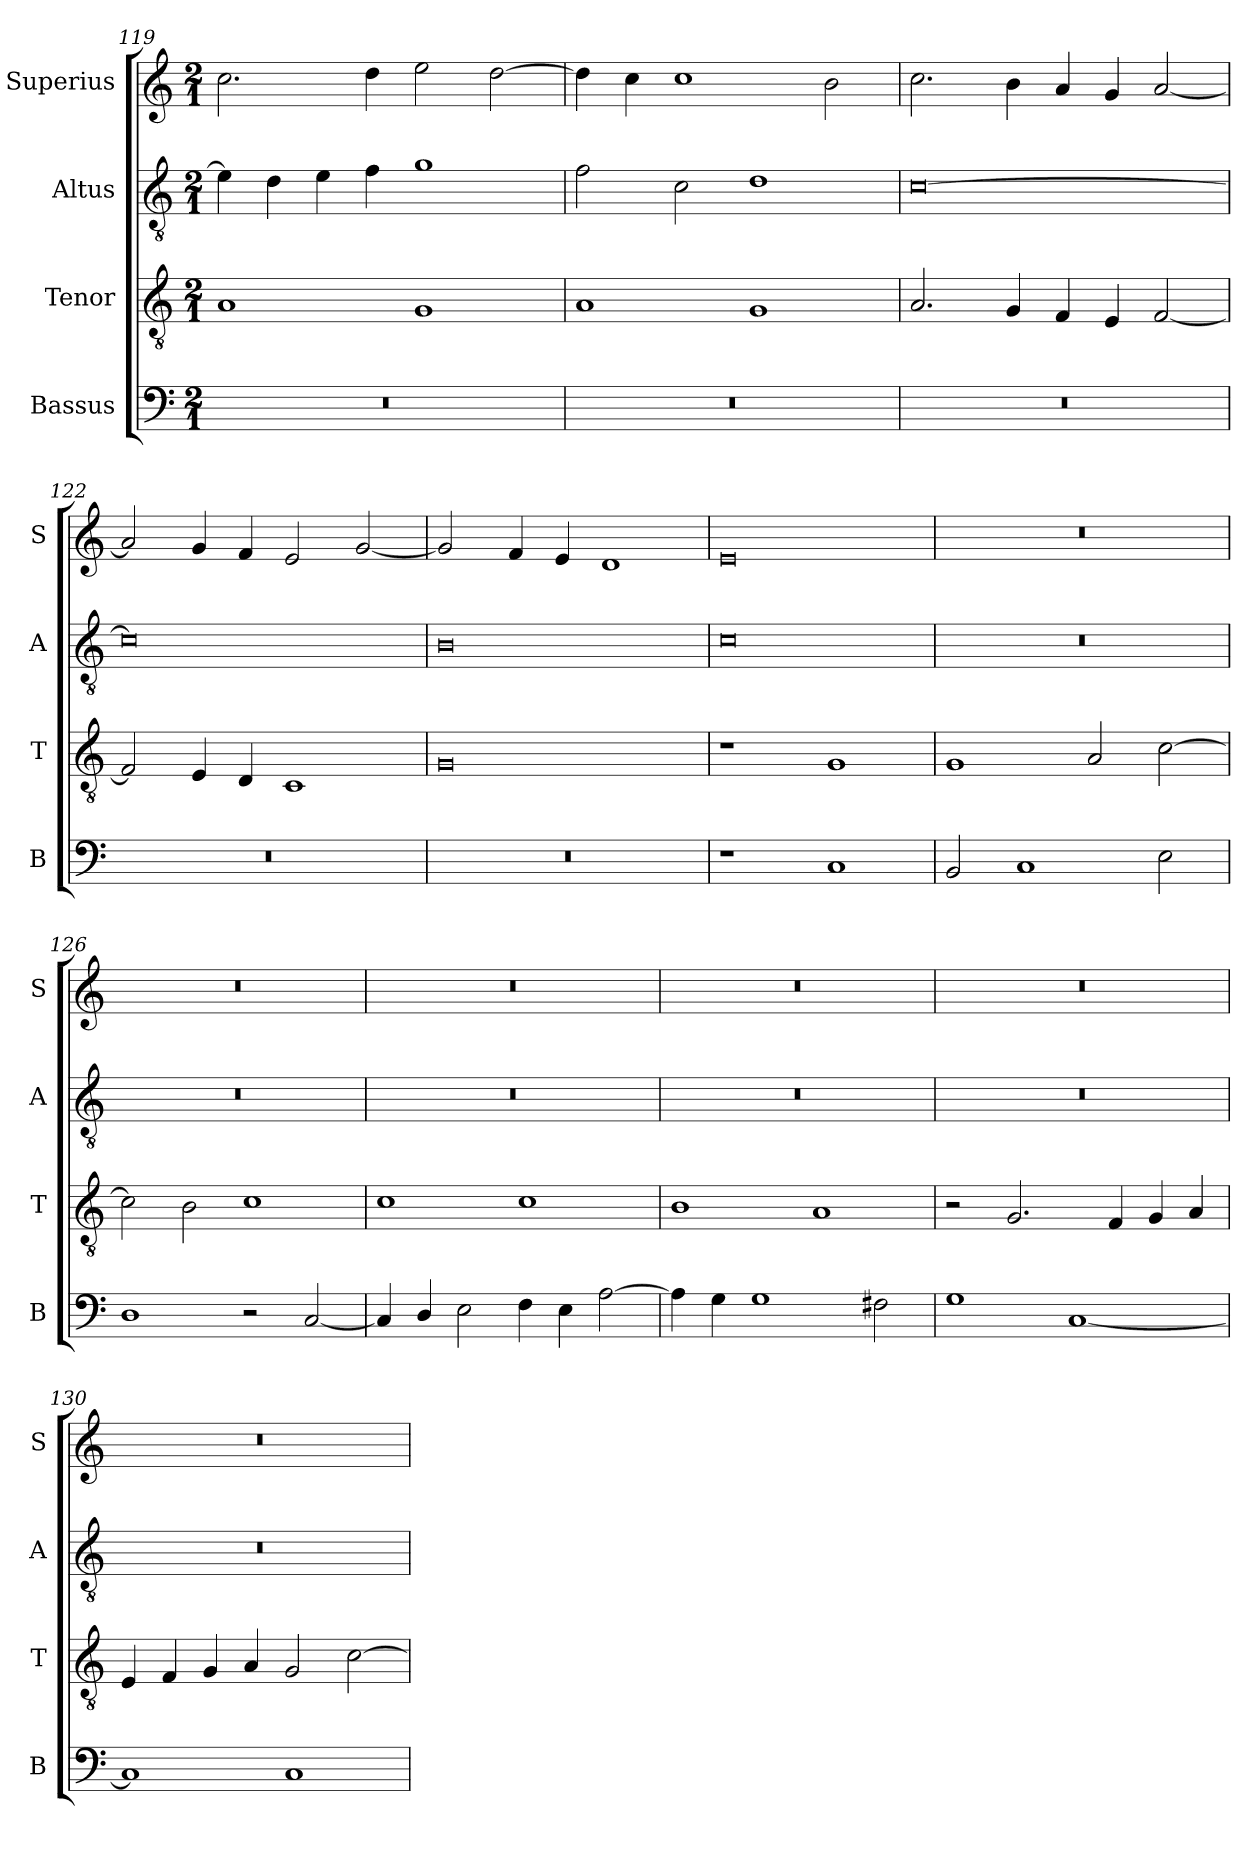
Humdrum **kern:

**kern	**kern	**kern	**kern
*part4	*part3	*part2	*part1
*staff4	*staff3	*staff2	*staff1
*I"Bassus	*I"Tenor	*I"Altus	*I"Superius
*I'B	*I'T	*I'A	*I'S
*clefF4	*clefGv2	*clefGv2	*clefG2
*k[]	*k[]	*k[]	*k[]
*M2/1	*M2/1	*M2/1	*M2/1
=119	=119	=119	=119
0r	1A/	4e\]	2.cc\
.	.	4d\	.
.	.	4e\	.
.	.	4f\	4dd\
.	1G/	1g\	2ee\
.	.	.	[2dd\
=120	=120	=120	=120
0r	1A/	2f\	4dd\]
.	.	.	4cc\
.	.	2c\	1cc\
.	1G/	1d\	.
.	.	.	2b\
=121	=121	=121	=121
0r	2.A/	[0c	2.cc\
.	4G/	.	4b\
.	4F/	.	4a/
.	4E/	.	4g/
.	[2F/	.	[2a/
=122	=122	=122	=122
0r	2F/]	0c]	2a/]
.	4E/	.	4g/
.	4D/	.	4f/
.	1C/	.	2e/
.	.	.	[2g/
=123	=123	=123	=123
0r	0G	0B	2g/]
.	.	.	4f/
.	.	.	4e/
.	.	.	1d/
=124	=124	=124	=124
1r	1r	0c	0e
1C/	1G/	.	.
=125	=125	=125	=125
2BB/	1G/	0r	0r
1C/	.	.	.
.	2A/	.	.
2E\	[2c\	.	.
=126	=126	=126	=126
1D\	2c\]	0r	0r
.	2B\	.	.
2r	1c\	.	.
[2C/	.	.	.
=127	=127	=127	=127
4C/]	1c\	0r	0r
4D/	.	.	.
2E\	.	.	.
4F\	1c\	.	.
4E\	.	.	.
[2A\	.	.	.
=128	=128	=128	=128
4A\]	1B\	0r	0r
4G\	.	.	.
1G\	.	.	.
.	1A/	.	.
2F#X\	.	.	.
=129	=129	=129	=129
1G\	2r	0r	0r
.	2.G/	.	.
[1C/	.	.	.
.	4F/	.	.
.	4G/	.	.
.	4A/	.	.
=130	=130	=130	=130
1C/]	4E/	0r	0r
.	4F/	.	.
.	4G/	.	.
.	4A/	.	.
1C/	2G/	.	.
.	[2c\	.	.
=	=	=	=
*-	*-	*-	*-
